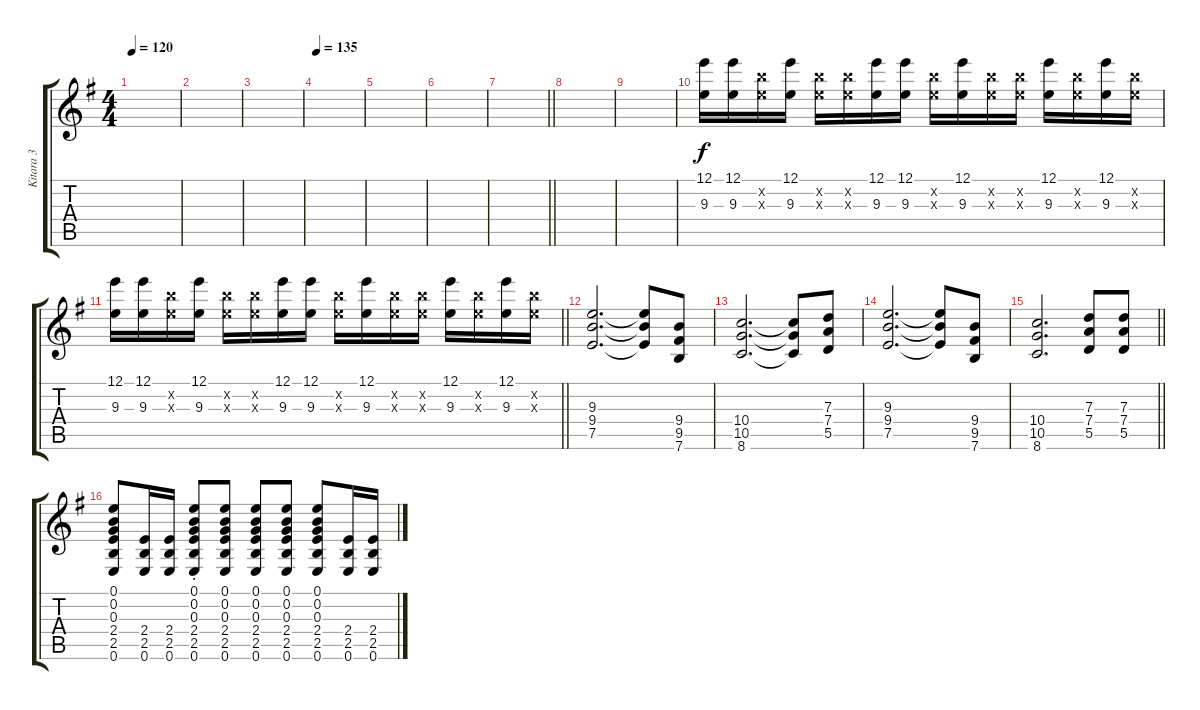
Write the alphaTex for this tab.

\track ("Kitara 3" "Kitara 3") {instrument distortionguitar}
\staff {score tabs}
\tuning (E4 B3 G3 D3 A2 E2) {hide}
\ts (4 4)
\tempo 120
\tempo 60
\tempo 120
\clef g2
\ks g
|
|
|
\tempo 135
|
|
|
\barLineRight lightlight
|
|
|
(12.1 9.3).16{volume 11 balance 3} (12.1 9.3).16 (12.2{x} 9.3{x}).16 (12.1 9.3).16 (12.2{x} 9.3{x}).16 (12.2{x} 9.3{x}).16 (12.1 9.3).16 (12.1 9.3).16 (12.2{x} 9.3{x}).16 (12.1 9.3).16 (12.2{x} 9.3{x}).16 (12.2{x} 9.3{x}).16 (12.1 9.3).16 (12.2{x} 9.3{x}).16 (12.1 9.3).16 (12.2{x} 9.3{x}).16 |
\barLineRight lightlight
(12.1 9.3).16 (12.1 9.3).16 (12.2{x} 9.3{x}).16 (12.1 9.3).16 (12.2{x} 9.3{x}).16 (12.2{x} 9.3{x}).16 (12.1 9.3).16 (12.1 9.3).16 (12.2{x} 9.3{x}).16 (12.1 9.3).16 (12.2{x} 9.3{x}).16 (12.2{x} 9.3{x}).16 (12.1 9.3).16 (12.2{x} 9.3{x}).16 (12.1 9.3).16 (12.2{x} 9.3{x}).16 |
(9.3 9.4 7.5).2{d volume 13 balance 9} (9.3{t} 9.4{t} 7.5{t}).8 (9.4 9.5 7.6).8 |
(10.4 10.5 8.6).2{d} (10.4{t} 10.5{t} 8.6{t}).8 (7.3 7.4 5.5).8 |
(9.3 9.4 7.5).2{d} (9.3{t} 9.4{t} 7.5{t}).8 (9.4 9.5 7.6).8 |
\barLineRight lightlight
(10.4 10.5 8.6).2{d} (7.3 7.4 5.5).8 (7.3 7.4 5.5).8 |
(0.1 0.2 0.3 2.4 2.5 0.6).8{instrument acousticguitarsteel} (2.4 2.5 0.6).16 (2.4 2.5 0.6).16 (0.1{st} 0.2{st} 0.3{st} 2.4{st} 2.5{st} 0.6{st}).8 (0.1 0.2 0.3 2.4 2.5 0.6).8 (0.1 0.2 0.3 2.4 2.5 0.6).8 (0.1 0.2 0.3 2.4 2.5 0.6).8 (0.1 0.2 0.3 2.4 2.5 0.6).8 (2.4 2.5 0.6).16 (2.4 2.5 0.6).16
